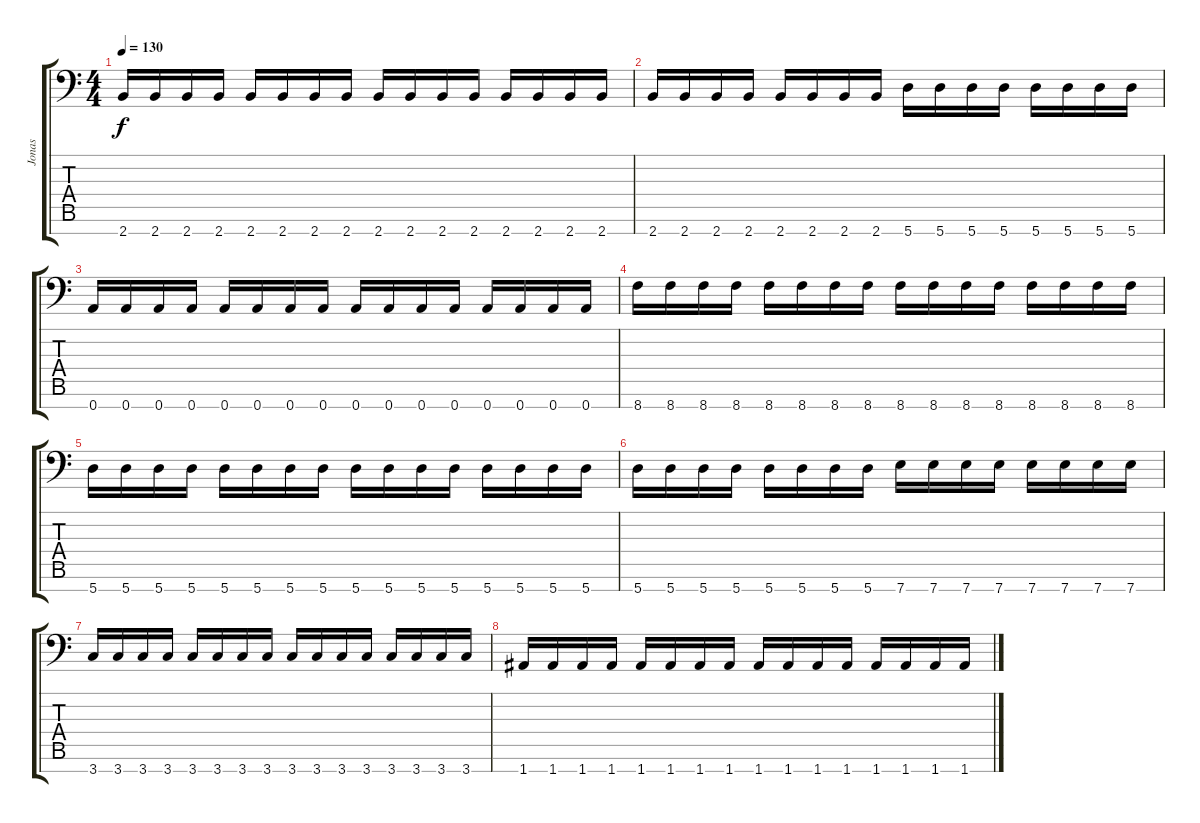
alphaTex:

\track ("Jonas" "Jonas") {instrument distortionguitar}
\staff {score tabs}
\tuning (E4 B3 G3 D3 A2 E2 A1) {hide}
\ts (4 4)
\tempo 130
\clef f4
\ks c
2.7.16{dy f} 2.7.16 2.7.16 2.7.16 2.7.16 2.7.16 2.7.16 2.7.16 2.7.16 2.7.16 2.7.16 2.7.16 2.7.16 2.7.16 2.7.16 2.7.16 |
2.7.16 2.7.16 2.7.16 2.7.16 2.7.16 2.7.16 2.7.16 2.7.16 5.7.16 5.7.16 5.7.16 5.7.16 5.7.16 5.7.16 5.7.16 5.7.16 |
0.7.16 0.7.16 0.7.16 0.7.16 0.7.16 0.7.16 0.7.16 0.7.16 0.7.16 0.7.16 0.7.16 0.7.16 0.7.16 0.7.16 0.7.16 0.7.16 |
8.7.16 8.7.16 8.7.16 8.7.16 8.7.16 8.7.16 8.7.16 8.7.16 8.7.16 8.7.16 8.7.16 8.7.16 8.7.16 8.7.16 8.7.16 8.7.16 |
5.7.16 5.7.16 5.7.16 5.7.16 5.7.16 5.7.16 5.7.16 5.7.16 5.7.16 5.7.16 5.7.16 5.7.16 5.7.16 5.7.16 5.7.16 5.7.16 |
5.7.16 5.7.16 5.7.16 5.7.16 5.7.16 5.7.16 5.7.16 5.7.16 7.7.16 7.7.16 7.7.16 7.7.16 7.7.16 7.7.16 7.7.16 7.7.16 |
3.7.16 3.7.16 3.7.16 3.7.16 3.7.16 3.7.16 3.7.16 3.7.16 3.7.16 3.7.16 3.7.16 3.7.16 3.7.16 3.7.16 3.7.16 3.7.16 |
1.7.16 1.7.16 1.7.16 1.7.16 1.7.16 1.7.16 1.7.16 1.7.16 1.7.16 1.7.16 1.7.16 1.7.16 1.7.16 1.7.16 1.7.16 1.7.16
